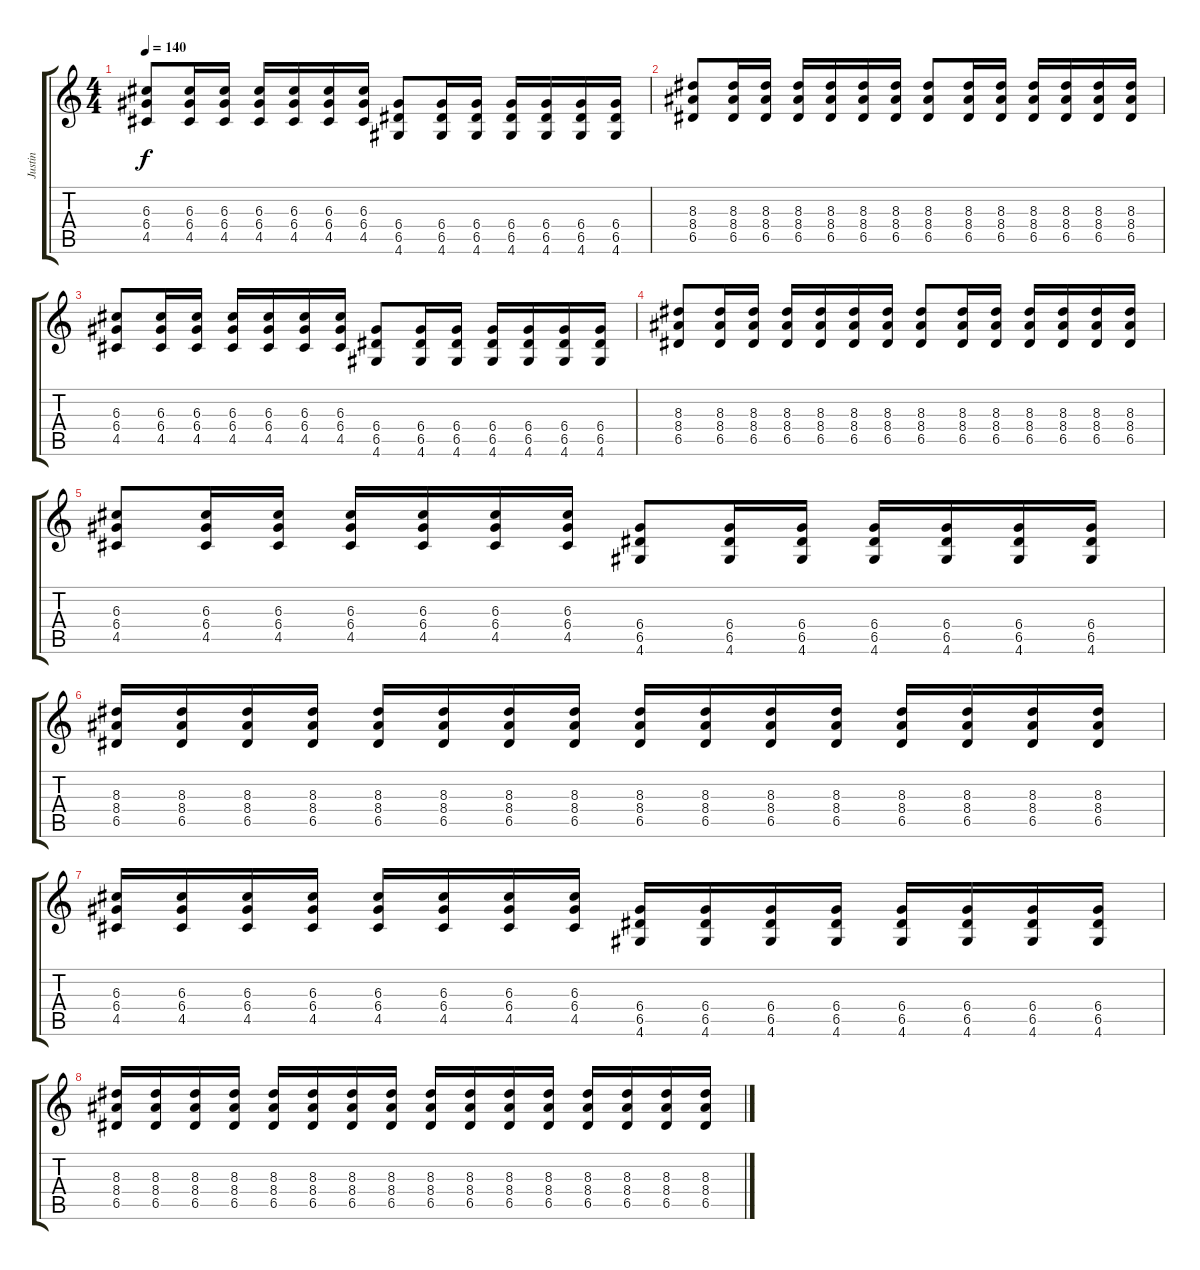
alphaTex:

\track ("Justin" "Justin") {instrument distortionguitar}
\staff {score tabs}
\tuning (E4 B3 G3 D3 A2 E2) {hide}
\ts (4 4)
\tempo 140
\clef g2
\ks c
(6.3 6.4 4.5).8{dy f instrument distortionguitar} (6.3 6.4 4.5).16{instrument electricguitarmuted} (6.3 6.4 4.5).16 (6.3 6.4 4.5).16 (6.3 6.4 4.5).16 (6.3 6.4 4.5).16 (6.3 6.4 4.5).16 (6.4 6.5 4.6).8{instrument distortionguitar} (6.4 6.5 4.6).16{instrument electricguitarmuted} (6.4 6.5 4.6).16 (6.4 6.5 4.6).16 (6.4 6.5 4.6).16 (6.4 6.5 4.6).16 (6.4 6.5 4.6).16 |
(8.3 8.4 6.5).8{instrument distortionguitar} (8.3 8.4 6.5).16{instrument electricguitarmuted} (8.3 8.4 6.5).16 (8.3 8.4 6.5).16 (8.3 8.4 6.5).16 (8.3 8.4 6.5).16 (8.3 8.4 6.5).16 (8.3 8.4 6.5).8{instrument distortionguitar} (8.3 8.4 6.5).16{instrument electricguitarmuted} (8.3 8.4 6.5).16 (8.3 8.4 6.5).16 (8.3 8.4 6.5).16 (8.3 8.4 6.5).16 (8.3 8.4 6.5).16 |
(6.3 6.4 4.5).8{instrument distortionguitar} (6.3 6.4 4.5).16{instrument electricguitarmuted} (6.3 6.4 4.5).16 (6.3 6.4 4.5).16 (6.3 6.4 4.5).16 (6.3 6.4 4.5).16 (6.3 6.4 4.5).16 (6.4 6.5 4.6).8{instrument distortionguitar} (6.4 6.5 4.6).16{instrument electricguitarmuted} (6.4 6.5 4.6).16 (6.4 6.5 4.6).16 (6.4 6.5 4.6).16 (6.4 6.5 4.6).16 (6.4 6.5 4.6).16 |
(8.3 8.4 6.5).8{instrument distortionguitar} (8.3 8.4 6.5).16{instrument electricguitarmuted} (8.3 8.4 6.5).16 (8.3 8.4 6.5).16 (8.3 8.4 6.5).16 (8.3 8.4 6.5).16 (8.3 8.4 6.5).16 (8.3 8.4 6.5).8{instrument distortionguitar} (8.3 8.4 6.5).16{instrument electricguitarmuted} (8.3 8.4 6.5).16 (8.3 8.4 6.5).16 (8.3 8.4 6.5).16 (8.3 8.4 6.5).16 (8.3 8.4 6.5).16 |
(6.3 6.4 4.5).8{instrument distortionguitar} (6.3 6.4 4.5).16{instrument electricguitarmuted} (6.3 6.4 4.5).16 (6.3 6.4 4.5).16 (6.3 6.4 4.5).16 (6.3 6.4 4.5).16 (6.3 6.4 4.5).16 (6.4 6.5 4.6).8{instrument distortionguitar} (6.4 6.5 4.6).16{instrument electricguitarmuted} (6.4 6.5 4.6).16 (6.4 6.5 4.6).16 (6.4 6.5 4.6).16 (6.4 6.5 4.6).16 (6.4 6.5 4.6).16 |
(8.3 8.4 6.5).16{instrument distortionguitar} (8.3 8.4 6.5).16 (8.3 8.4 6.5).16 (8.3 8.4 6.5).16 (8.3 8.4 6.5).16 (8.3 8.4 6.5).16 (8.3 8.4 6.5).16 (8.3 8.4 6.5).16 (8.3 8.4 6.5).16 (8.3 8.4 6.5).16 (8.3 8.4 6.5).16 (8.3 8.4 6.5).16 (8.3 8.4 6.5).16 (8.3 8.4 6.5).16 (8.3 8.4 6.5).16 (8.3 8.4 6.5).16 |
(6.3 6.4 4.5).16 (6.3 6.4 4.5).16 (6.3 6.4 4.5).16 (6.3 6.4 4.5).16 (6.3 6.4 4.5).16 (6.3 6.4 4.5).16 (6.3 6.4 4.5).16 (6.3 6.4 4.5).16 (6.4 6.5 4.6).16 (6.4 6.5 4.6).16 (6.4 6.5 4.6).16 (6.4 6.5 4.6).16 (6.4 6.5 4.6).16 (6.4 6.5 4.6).16 (6.4 6.5 4.6).16 (6.4 6.5 4.6).16 |
(8.3 8.4 6.5).16 (8.3 8.4 6.5).16 (8.3 8.4 6.5).16 (8.3 8.4 6.5).16 (8.3 8.4 6.5).16 (8.3 8.4 6.5).16 (8.3 8.4 6.5).16 (8.3 8.4 6.5).16 (8.3 8.4 6.5).16 (8.3 8.4 6.5).16 (8.3 8.4 6.5).16 (8.3 8.4 6.5).16 (8.3 8.4 6.5).16 (8.3 8.4 6.5).16 (8.3 8.4 6.5).16 (8.3 8.4 6.5).16
